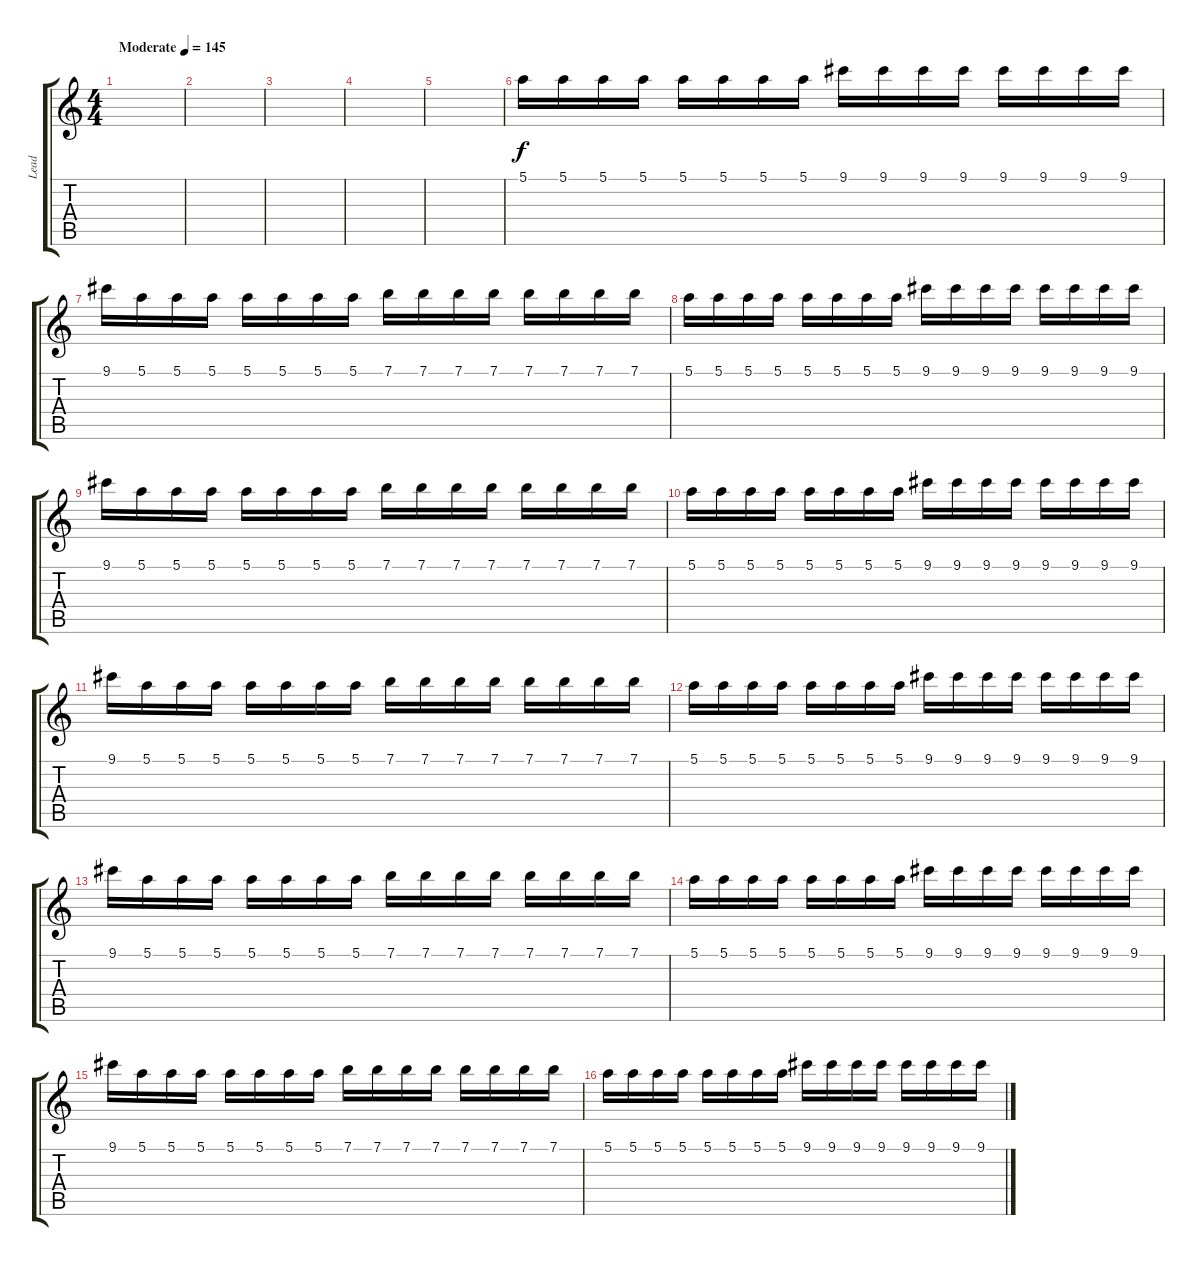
\track ("Lead" "Lead") {instrument overdrivenguitar}
\staff {score tabs}
\tuning (E4 B3 G3 D3 A2 E2) {hide}
\ts (4 4)
\tempo (145 "Moderate")
\clef g2
\ks c
|
|
|
|
|
5.1.16 5.1.16 5.1.16 5.1.16 5.1.16 5.1.16 5.1.16 5.1.16 9.1.16 9.1.16 9.1.16 9.1.16 9.1.16 9.1.16 9.1.16 9.1.16 |
9.1.16 5.1.16 5.1.16 5.1.16 5.1.16 5.1.16 5.1.16 5.1.16 7.1.16 7.1.16 7.1.16 7.1.16 7.1.16 7.1.16 7.1.16 7.1.16 |
5.1.16 5.1.16 5.1.16 5.1.16 5.1.16 5.1.16 5.1.16 5.1.16 9.1.16 9.1.16 9.1.16 9.1.16 9.1.16 9.1.16 9.1.16 9.1.16 |
9.1.16 5.1.16 5.1.16 5.1.16 5.1.16 5.1.16 5.1.16 5.1.16 7.1.16 7.1.16 7.1.16 7.1.16 7.1.16 7.1.16 7.1.16 7.1.16 |
5.1.16 5.1.16 5.1.16 5.1.16 5.1.16 5.1.16 5.1.16 5.1.16 9.1.16 9.1.16 9.1.16 9.1.16 9.1.16 9.1.16 9.1.16 9.1.16 |
9.1.16 5.1.16 5.1.16 5.1.16 5.1.16 5.1.16 5.1.16 5.1.16 7.1.16 7.1.16 7.1.16 7.1.16 7.1.16 7.1.16 7.1.16 7.1.16 |
5.1.16 5.1.16 5.1.16 5.1.16 5.1.16 5.1.16 5.1.16 5.1.16 9.1.16 9.1.16 9.1.16 9.1.16 9.1.16 9.1.16 9.1.16 9.1.16 |
9.1.16 5.1.16 5.1.16 5.1.16 5.1.16 5.1.16 5.1.16 5.1.16 7.1.16 7.1.16 7.1.16 7.1.16 7.1.16 7.1.16 7.1.16 7.1.16 |
5.1.16 5.1.16 5.1.16 5.1.16 5.1.16 5.1.16 5.1.16 5.1.16 9.1.16 9.1.16 9.1.16 9.1.16 9.1.16 9.1.16 9.1.16 9.1.16 |
9.1.16 5.1.16 5.1.16 5.1.16 5.1.16 5.1.16 5.1.16 5.1.16 7.1.16 7.1.16 7.1.16 7.1.16 7.1.16 7.1.16 7.1.16 7.1.16 |
5.1.16 5.1.16 5.1.16 5.1.16 5.1.16 5.1.16 5.1.16 5.1.16 9.1.16 9.1.16 9.1.16 9.1.16 9.1.16 9.1.16 9.1.16 9.1.16
